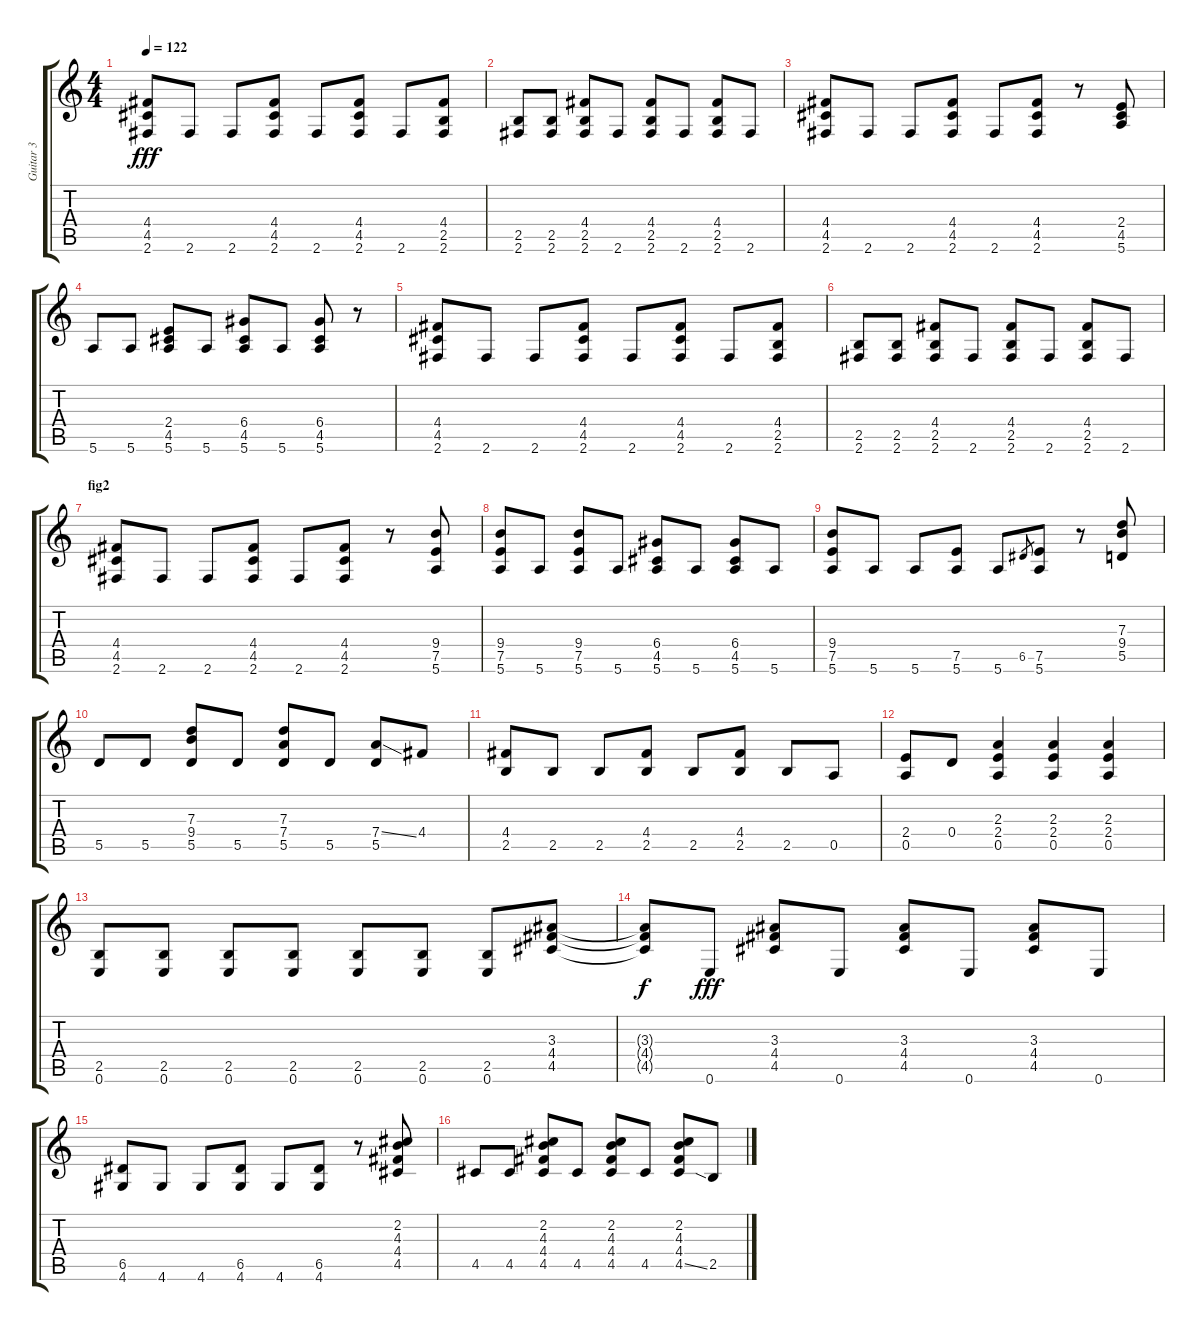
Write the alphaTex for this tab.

\track ("Guitar 3" "Guitar 3") {instrument overdrivenguitar}
\staff {score tabs}
\tuning (E4 B3 G3 D3 A2 E2) {hide}
\ts (4 4)
\tempo 122
\clef g2
\ks c
(4.4 4.5 2.6).8{dy fff} 2.6.8 2.6.8 (4.4 4.5 2.6).8 2.6.8 (4.4 4.5 2.6).8 2.6.8 (4.4 2.5 2.6).8 |
(2.5 2.6).8 (2.5 2.6).8 (4.4 2.5 2.6).8 2.6.8 (4.4 2.5 2.6).8 2.6.8 (4.4 2.5 2.6).8 2.6.8 |
(4.4 4.5 2.6).8 2.6.8 2.6.8 (4.4 4.5 2.6).8 2.6.8 (4.4 4.5 2.6).8 r.8 (2.4 4.5 5.6).8 |
5.6.8 5.6.8 (2.4 4.5 5.6).8 5.6.8 (6.4 4.5 5.6).8 5.6.8 (6.4 4.5 5.6).8 r.8 |
(4.4 4.5 2.6).8 2.6.8 2.6.8 (4.4 4.5 2.6).8 2.6.8 (4.4 4.5 2.6).8 2.6.8 (4.4 2.5 2.6).8 |
(2.5 2.6).8 (2.5 2.6).8 (4.4 2.5 2.6).8 2.6.8 (4.4 2.5 2.6).8 2.6.8 (4.4 2.5 2.6).8 2.6.8 |
\section ("" "fig2")
(4.4 4.5 2.6).8 2.6.8 2.6.8 (4.4 4.5 2.6).8 2.6.8 (4.4 4.5 2.6).8 r.8 (9.4 7.5 5.6).8 |
(9.4 7.5 5.6).8 5.6.8 (9.4 7.5 5.6).8 5.6.8 (6.4 4.5 5.6).8 5.6.8 (6.4 4.5 5.6).8 5.6.8 |
(9.4 7.5 5.6).8 5.6.8 5.6.8 (7.5 5.6).8 5.6.8 6.5.8{gr} (7.5 5.6).8 r.8 (7.3 9.4 5.5).8 |
5.5.8 5.5.8 (7.3 9.4 5.5).8 5.5.8 (7.3 7.4 5.5).8 5.5.8 (7.4{ss} 5.5).8 4.4.8 |
(4.4 2.5).8 2.5.8 2.5.8 (4.4 2.5).8 2.5.8 (4.4 2.5).8 2.5.8 0.5.8 |
(2.4 0.5).8 0.4.8 (2.3 2.4 0.5).4 (2.3 2.4 0.5).4 (2.3 2.4 0.5).4 |
(2.5 0.6).8 (2.5 0.6).8 (2.5 0.6).8 (2.5 0.6).8 (2.5 0.6).8 (2.5 0.6).8 (2.5 0.6).8 (3.3 4.4 4.5).8 |
(3.3{t} 4.4{t} 4.5{t}).8{dy f} 0.6.8{dy fff} (3.3 4.4 4.5).8 0.6.8 (3.3 4.4 4.5).8 0.6.8 (3.3 4.4 4.5).8 0.6.8 |
(6.5 4.6).8 4.6.8 4.6.8 (6.5 4.6).8 4.6.8 (6.5 4.6).8 r.8 (2.2 4.3 4.4 4.5).8 |
4.5.8 4.5.8 (2.2 4.3 4.4 4.5).8 4.5.8 (2.2 4.3 4.4 4.5).8 4.5.8 (2.2 4.3 4.4 4.5{ss}).8 2.5.8
